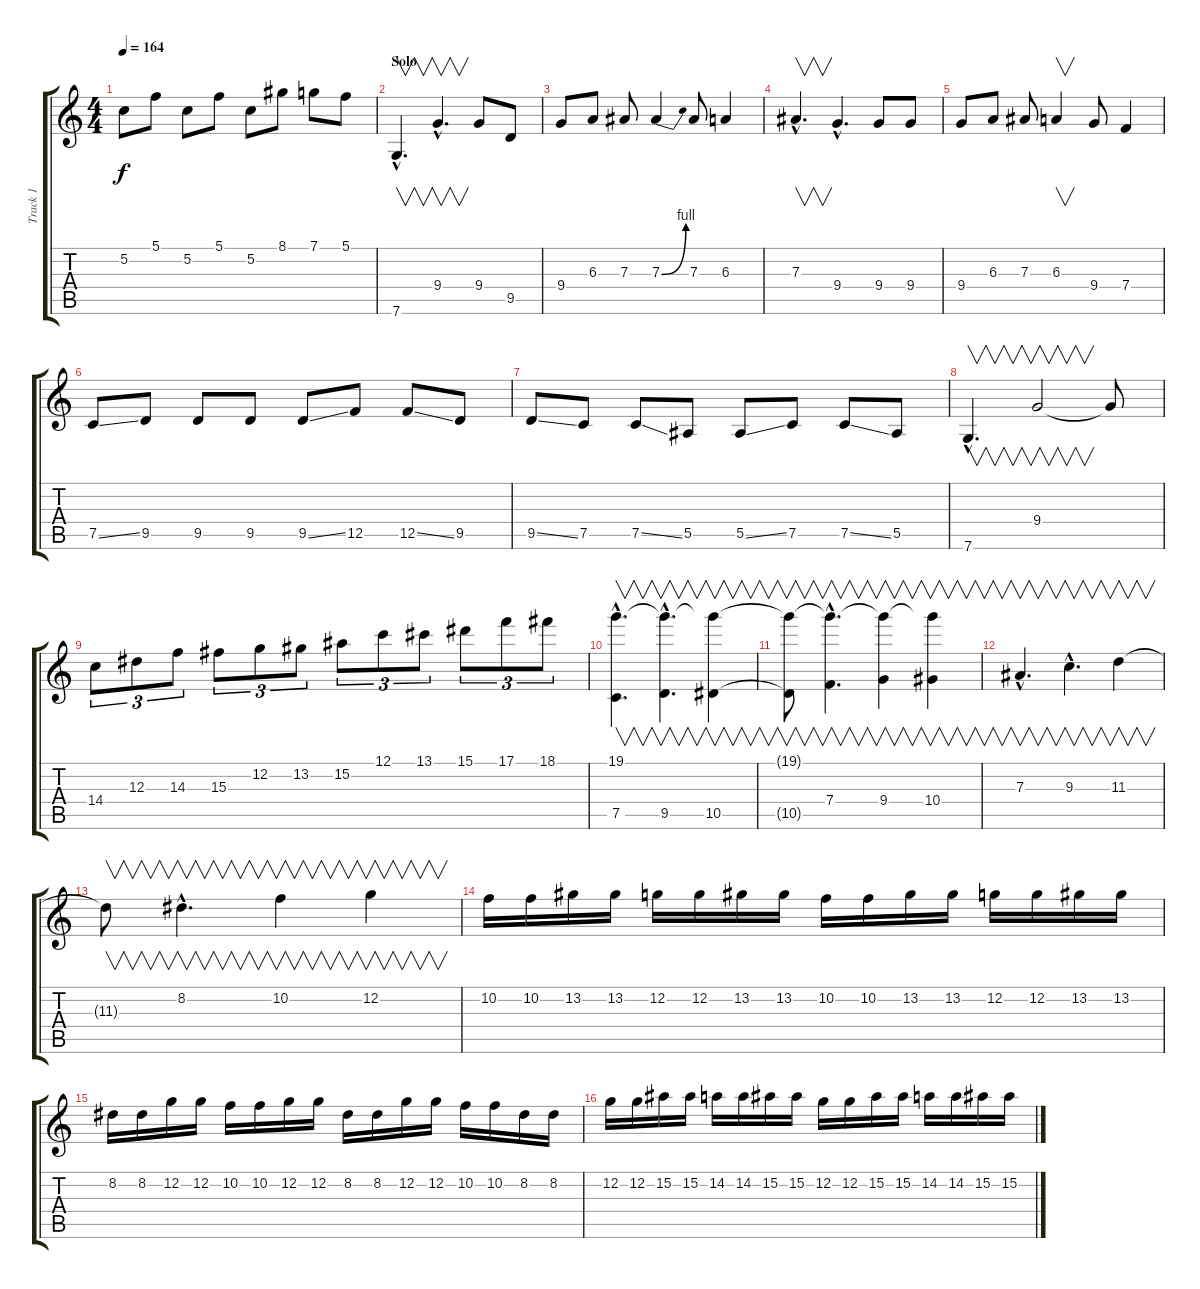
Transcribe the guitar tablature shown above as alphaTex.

\track ("Track 1" "Track 1") {instrument overdrivenguitar}
\staff {score tabs}
\tuning (C4 G3 Eb3 Bb2 F2 C2) {hide}
\ts (4 4)
\tempo 164
\clef g2
\ks c
5.2.8{dy f} 5.1.8 5.2.8 5.1.8 5.2.8 8.1.8 7.1.8 5.1.8 |
\section ("" "Solo")
7.6{hac}.4{v d volume 16} 9.4{hac}.4{v d} 9.4.8 9.5.8 |
9.4.8 6.3.8 7.3.8 7.3{be (bend 0 0 60 4)}.4 7.3.8 6.3.4 |
7.3{hac}.4{v d} 9.4{hac}.4{d} 9.4.8 9.4.8 |
9.4.8 6.3.8 7.3.8 6.3.4{v} 9.4.8 7.4.4 |
7.5{ss}.8 9.5.8 9.5.8 9.5.8 9.5{ss}.8 12.5.8 12.5{ss}.8 9.5.8 |
9.5{ss}.8 7.5.8 7.5{ss}.8 5.5.8 5.5{ss}.8 7.5.8 7.5{ss}.8 5.5.8 |
7.6{hac}.4{v d} 9.4.2{v} 9.4{t}.8 |
14.4.8{tu (3 2)} 12.3.8{tu (3 2)} 14.3.8{tu (3 2)} 15.3.8{tu (3 2)} 12.2.8{tu (3 2)} 13.2.8{tu (3 2)} 15.2.8{tu (3 2)} 12.1.8{tu (3 2)} 13.1.8{tu (3 2)} 15.1.8{tu (3 2)} 17.1.8{tu (3 2)} 18.1.8{tu (3 2)} |
(19.1{hac} 7.5{hac}).4{v d} (19.1{hac t} 9.5{hac}).4{v d} (19.1{t} 10.5).4{v} |
(19.1{t} 10.5{t}).8{v} (19.1{hac t} 7.4{hac}).4{v d} (19.1{t} 9.4).4{v} (19.1{t} 10.4).4{v} |
7.3{hac}.4{v d} 9.3{hac}.4{v d} 11.3.4{v} |
11.3{t}.8{v} 8.2{hac}.4{v d} 10.2.4{v} 12.2.4{v} |
10.2.16 10.2.16 13.2.16 13.2.16 12.2.16 12.2.16 13.2.16 13.2.16 10.2.16 10.2.16 13.2.16 13.2.16 12.2.16 12.2.16 13.2.16 13.2.16 |
8.2.16 8.2.16 12.2.16 12.2.16 10.2.16 10.2.16 12.2.16 12.2.16 8.2.16 8.2.16 12.2.16 12.2.16 10.2.16 10.2.16 8.2.16 8.2.16 |
12.2.16 12.2.16 15.2.16 15.2.16 14.2.16 14.2.16 15.2.16 15.2.16 12.2.16 12.2.16 15.2.16 15.2.16 14.2.16 14.2.16 15.2.16 15.2.16
